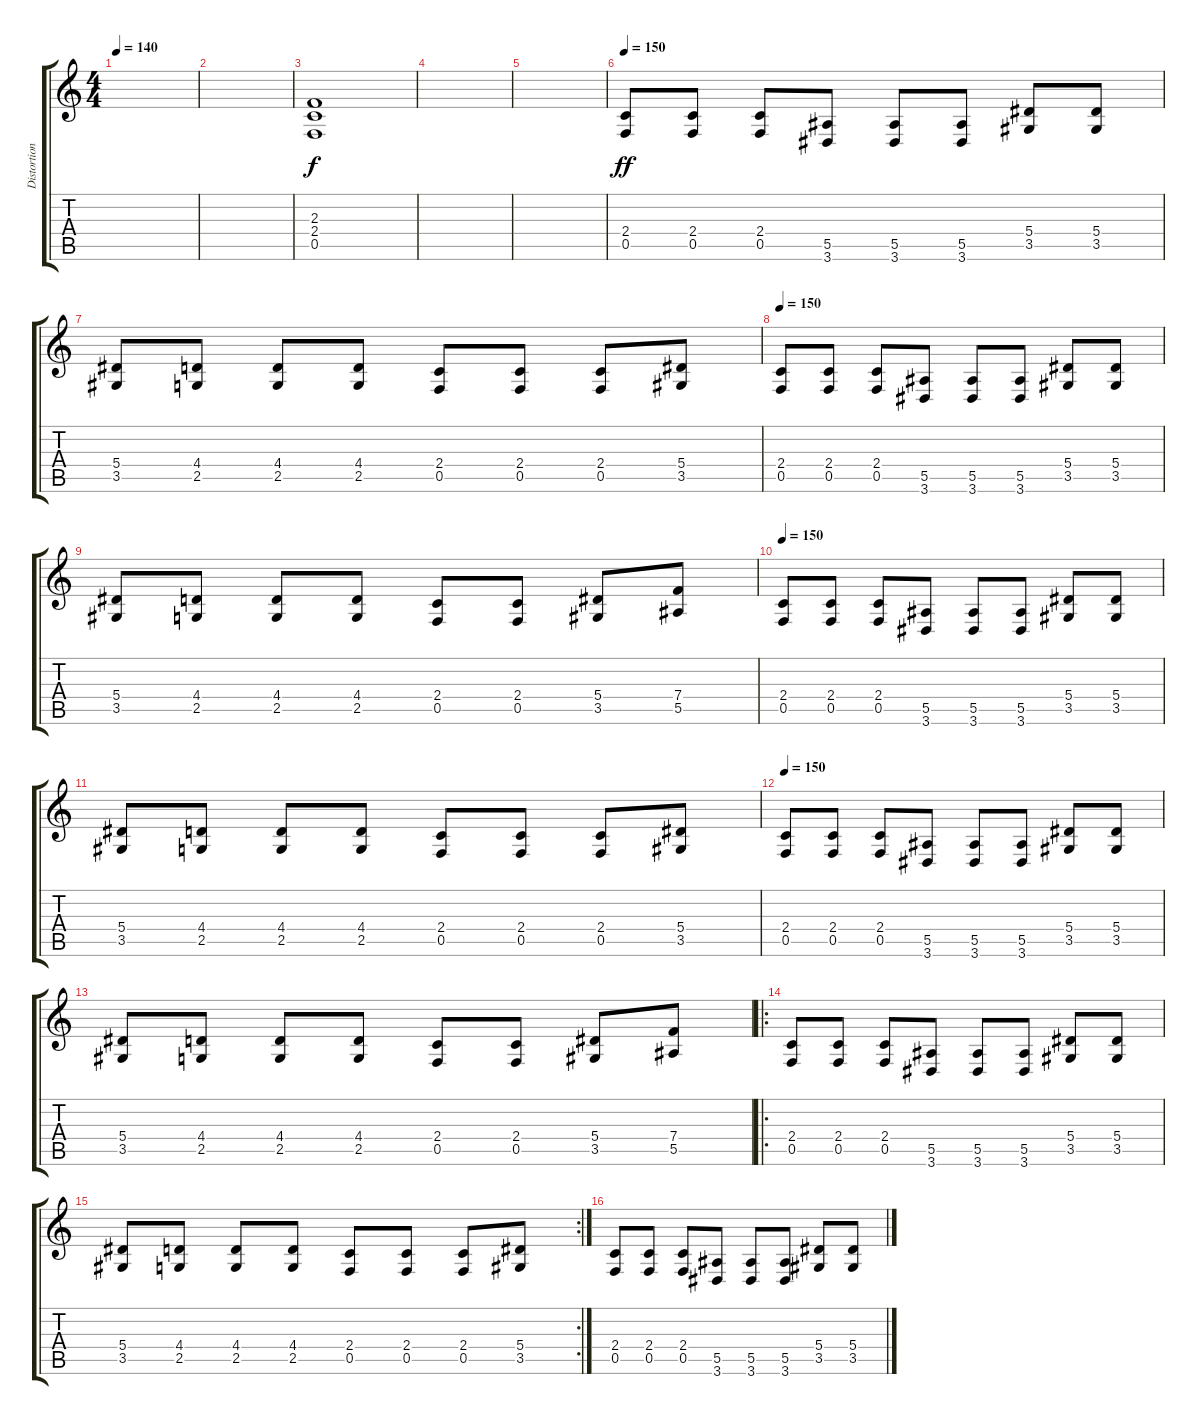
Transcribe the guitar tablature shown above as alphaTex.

\track ("Distortion Guitar " "Distortion") {instrument distortionguitar}
\staff {score tabs}
\tuning (C4 G3 Eb3 Bb2 F2 C2) {hide}
\ts (4 4)
\tempo 140
\clef g2
\ks c
|
|
(2.3{t} 2.4{t} 0.5{t}).1 |
|
|
\tempo 150
(2.4 0.5).8{dy ff volume 12} (2.4 0.5).8 (2.4 0.5).8 (5.5 3.6).8 (5.5 3.6).8 (5.5 3.6).8 (5.4 3.5).8 (5.4 3.5).8 |
(5.4 3.5).8 (4.4 2.5).8 (4.4 2.5).8 (4.4 2.5).8 (2.4 0.5).8 (2.4 0.5).8 (2.4 0.5).8 (5.4 3.5).8 |
\tempo 150
(2.4 0.5).8 (2.4 0.5).8 (2.4 0.5).8 (5.5 3.6).8 (5.5 3.6).8 (5.5 3.6).8 (5.4 3.5).8 (5.4 3.5).8 |
(5.4 3.5).8 (4.4 2.5).8 (4.4 2.5).8 (4.4 2.5).8 (2.4 0.5).8 (2.4 0.5).8 (5.4 3.5).8 (7.4 5.5).8 |
\tempo 150
(2.4 0.5).8 (2.4 0.5).8 (2.4 0.5).8 (5.5 3.6).8 (5.5 3.6).8 (5.5 3.6).8 (5.4 3.5).8 (5.4 3.5).8 |
(5.4 3.5).8 (4.4 2.5).8 (4.4 2.5).8 (4.4 2.5).8 (2.4 0.5).8 (2.4 0.5).8 (2.4 0.5).8 (5.4 3.5).8 |
\tempo 150
(2.4 0.5).8 (2.4 0.5).8 (2.4 0.5).8 (5.5 3.6).8 (5.5 3.6).8 (5.5 3.6).8 (5.4 3.5).8 (5.4 3.5).8 |
(5.4 3.5).8 (4.4 2.5).8 (4.4 2.5).8 (4.4 2.5).8 (2.4 0.5).8 (2.4 0.5).8 (5.4 3.5).8 (7.4 5.5).8 |
\ro
(2.4 0.5).8 (2.4 0.5).8 (2.4 0.5).8 (5.5 3.6).8 (5.5 3.6).8 (5.5 3.6).8 (5.4 3.5).8 (5.4 3.5).8 |
\rc 2
(5.4 3.5).8 (4.4 2.5).8 (4.4 2.5).8 (4.4 2.5).8 (2.4 0.5).8 (2.4 0.5).8 (2.4 0.5).8 (5.4 3.5).8 |
(2.4 0.5).8 (2.4 0.5).8 (2.4 0.5).8 (5.5 3.6).8 (5.5 3.6).8 (5.5 3.6).8 (5.4 3.5).8 (5.4 3.5).8
